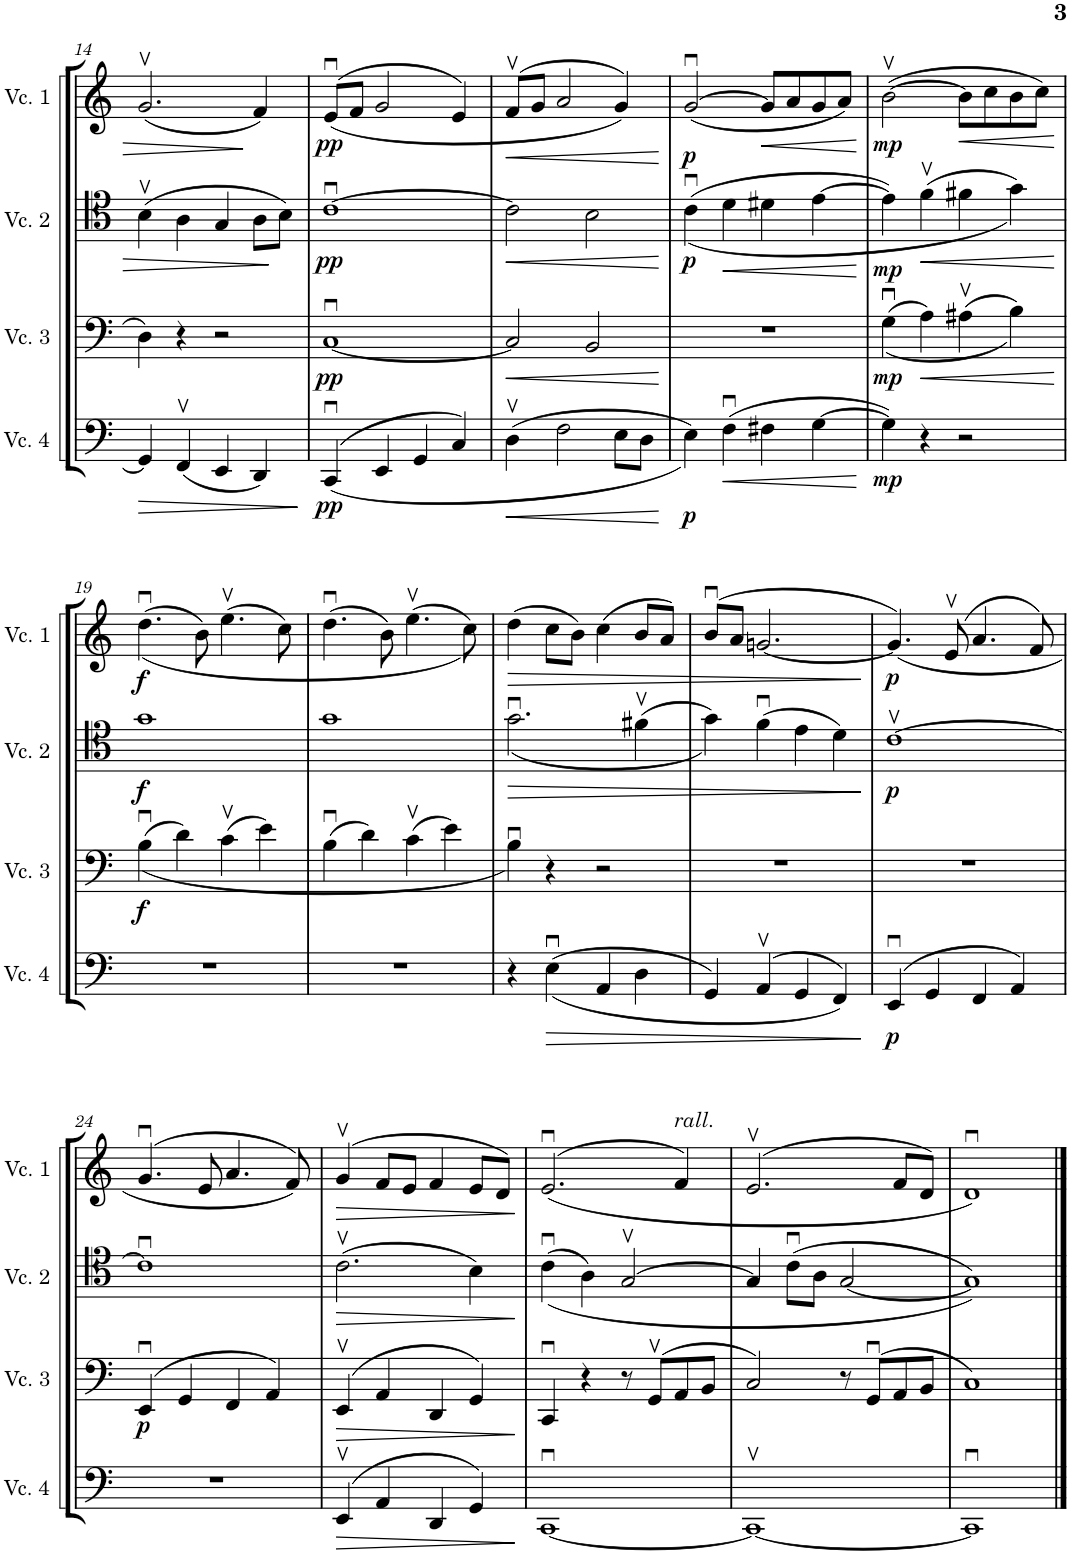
**kern	**dynam	**kern	**dynam	**kern	**dynam	**kern	**dynam
*part4	*part4	*part3	*part3	*part2	*part2	*part1	*part1
*staff4	*staff4	*staff3	*staff3	*staff2	*staff2	*staff1	*staff1
*I"Cello 4	*	*I"Cello 3	*	*I"Cello 2	*	*I"Cello 1	*
!!LO:PB:g=z
*clefF4	*	*clefF4	*	*clefC4	*	*clefG2	*
*k[]	*	*k[]	*	*k[]	*	*k[]	*
*M4/4	*	*M4/4	*	*M4/4	*	*M4/4	*
*met(c)	*	*met(c)	*	*met(c)	*	*met(c)	*
=14	=14	=14	=14	=14	=14	=14	=14
!	!LO:HP:b	!	!	!	!	!	!
4GG/]	>	4D\	.	(4Bv\	.	(2.gv/	.
(4FFv/	.	4r	.	4A\	.	.	.
4EE/	.	2r	.	4G/	.	.	.
4DD/)	.	.	.	8A\L	.	4f/)	.
.	.	.	.	8B\J)	.	.	.
.	]	.	.	.	.	.	.
=15	=15	=15	=15	=15	=15	=15	=15
!	!LO:DY:b	!	!LO:DY:b	!	!LO:DY:b	!	!LO:DY:b
(>(<4CCu/	pp	[1Cu	pp	[1cu	pp	(>(8eu/L	pp
.	.	.	.	.	.	8f/J	.
4EE/	.	.	.	.	.	2g/	.
4GG/	.	.	.	.	.	.	.
4C/)	.	.	.	.	.	4e/)	.
=16	=16	=16	=16	=16	=16	=16	=16
!	!LO:HP:b	!	!LO:HP:b	!	!LO:HP:b	!	!LO:HP:b
(4Dv\	<	2C/]	<	2c\]	<	(>8fv/L	<
.	.	.	.	.	.	8g/J	.
2F\	.	.	.	.	.	2a/	.
.	.	2BB/	.	2B\	.	.	.
8E\L	.	.	.	.	.	4g/))	.
8D\J	.	.	.	.	.	.	.
.	[	.	[	.	[	.	[
=17	=17	=17	=17	=17	=17	=17	=17
!	!LO:DY:b	!	!	!	!LO:DY:b	!	!LO:DY:b
4E\))	p	1r	.	((<4cu\	p	([>2gu/	p
!	!LO:HP:b	!	!	!	!LO:HP:b	!	!
(4Fu\	<	.	.	4d\	<	.	.
!	!	!	!	!	!	!	!LO:HP:b
4F#X\	.	.	.	4d#X\	.	8g/L]	<
.	.	.	.	.	.	8a/	.
[4G\	.	.	.	[4e\	.	8g/	.
.	.	.	.	.	.	8a/J)	.
.	[	.	.	.	[	.	[
=18	=18	=18	=18	=18	=18	=18	=18
!	!LO:DY:b	!	!LO:DY:b	!	!LO:DY:b	!	!LO:DY:b
4G\])	mp	((<4Gu\	mp	4e\])	mp	([2bv\	mp
!	!	!	!LO:HP:b	!	!LO:HP:b	!	!
4r	.	4A\)	<	(4fv\	<	.	.
!	!	!	!	!	!	!	!LO:HP:b
2r	.	(4A#Xv\	.	4f#X\	.	8b\L]	<
.	.	.	.	.	.	8cc\	.
.	.	4B\))	.	4g\))	.	8b\	.
.	.	.	.	.	.	8cc\J)	.
.	.	.	[	.	[	.	[
!!LO:LB:g=z
=19	=19	=19	=19	=19	=19	=19	=19
!	!	!	!LO:DY:b	!	!LO:DY:b	!	!LO:DY:b
1r	.	((<4Bu\	f	1g	f	((<4.ddu\	f
.	.	4d\)	.	.	.	.	.
.	.	.	.	.	.	8b\)	.
.	.	(4cv\	.	.	.	(4.eev\	.
.	.	4e\)	.	.	.	.	.
.	.	.	.	.	.	8cc\)	.
=20	=20	=20	=20	=20	=20	=20	=20
1r	.	(4Bu\	.	1g	.	(4.ddu\	.
.	.	4d\)	.	.	.	.	.
.	.	.	.	.	.	8b\)	.
.	.	(4cv\	.	.	.	(4.eev\	.
.	.	4e\)	.	.	.	.	.
.	.	.	.	.	.	8cc\))	.
=21	=21	=21	=21	=21	=21	=21	=21
!	!	!	!	!	!LO:HP:b	!	!LO:HP:b
4r	.	4Bu\)	.	(<2.gu\	>	(4dd\	>
!	!LO:HP:b	!	!	!	!	!	!
((<4Eu\	>	4r	.	.	.	8cc\L	.
.	.	.	.	.	.	8b\J)	.
4AA/	.	2r	.	.	.	(4cc\	.
4D\	.	.	.	(4f#Xv\	.	8b/L	.
.	.	.	.	.	.	8a/J)	.
=22	=22	=22	=22	=22	=22	=22	=22
4GG/)	.	1r	.	4g\))	.	(>8bu/L	.
.	.	.	.	.	.	8a/J	.
(>4AAv/	.	.	.	(4fu\	.	[2.gn/	.
4GG/	.	.	.	4e\	.	.	.
4FF/))	.	.	.	4d\)	.	.	.
.	]	.	.	.	]	.	]
=23	=23	=23	=23	=23	=23	=23	=23
!	!LO:DY:b	!	!	!	!LO:DY:b	!	!LO:DY:b
(>4EEu/	p	1r	.	[1cv	p	(4.g/])	p
4GG/	.	.	.	.	.	.	.
.	.	.	.	.	.	(>8ev/	.
4FF/	.	.	.	.	.	4.a/	.
4AA/)	.	.	.	.	.	.	.
.	.	.	.	.	.	8f/)	.
!!LO:LB:g=z
=24	=24	=24	=24	=24	=24	=24	=24
!	!	!	!LO:DY:b	!	!	!	!
1r	.	(>4EEu/	p	1cu]	.	(>4.gu/	.
.	.	4GG/	.	.	.	.	.
.	.	.	.	.	.	8e/	.
.	.	4FF/	.	.	.	4.a/	.
.	.	4AA/)	.	.	.	.	.
.	.	.	.	.	.	8f/))	.
=25	=25	=25	=25	=25	=25	=25	=25
!	!LO:HP:b	!	!LO:HP:b	!	!LO:HP:b	!	!LO:HP:b
(>4EEv/	>	(>4EEv/	>	(2.cv\	>	(>4gv/	>
4AA/	.	4AA/	.	.	.	8f/L	.
.	.	.	.	.	.	8e/J	.
4DD/	.	4DD/	.	.	.	4f/	.
4GG/)	.	4GG/)	.	4B\)	.	8e/L	.
.	.	.	.	.	.	8d/J)	.
.	]	.	]	.	]	.	]
=26	=26	=26	=26	=26	=26	=26	=26
[1CCu	.	4CCu/	.	((<4cu\	.	(>(2.eu/	.
.	.	4r	.	4A\)	.	.	.
.	.	8r	.	[>2Gv/	.	.	.
.	.	(>8GGv/L	.	.	.	.	.
!	!	!	!	!	!	!LO:TX:a:i:t=rall.	!
.	.	8AA/	.	.	.	4f/)	.
.	.	8BB/J	.	.	.	.	.
=27	=27	=27	=27	=27	=27	=27	=27
1CCv_	.	2C/)	.	4G/]	.	(>2.ev/	.
.	.	.	.	(8cu\L	.	.	.
.	.	.	.	8A\J	.	.	.
.	.	8r	.	[2G/	.	.	.
.	.	(>8GGu/L	.	.	.	.	.
.	.	8AA/	.	.	.	8f/L	.
.	.	8BB/J	.	.	.	8d/J)	.
=28	=28	=28	=28	=28	=28	=28	=28
1CCu]	.	1C)	.	1G]))	.	1du)	.
==	==	==	==	==	==	==	==
*-	*-	*-	*-	*-	*-	*-	*-
